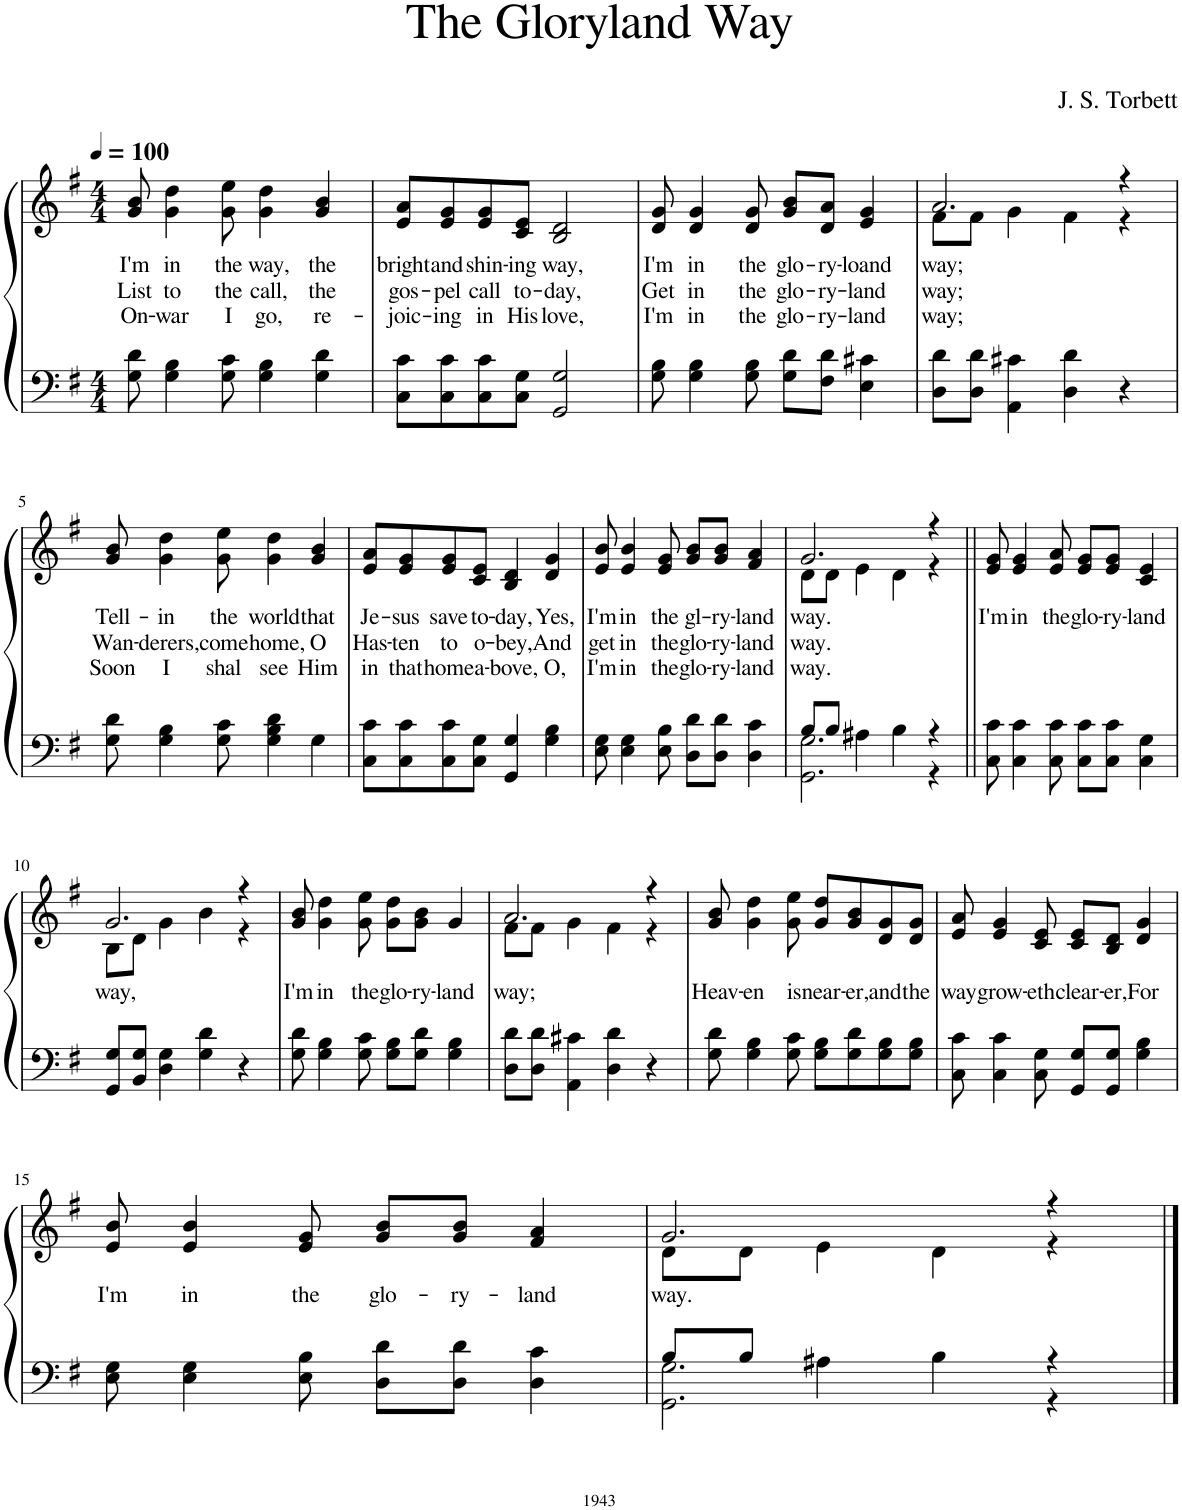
**kern	**kern	**text	**text	**text
*part1	*part1	*part1	*part1	*part1
*staff2	*staff1	*staff1	*staff1	*staff1
*I"Piano	*	*	*	*
*I'Pno.	*	*	*	*
*clefF4	*clefG2	*	*	*
*k[f#]	*k[f#]	*	*	*
*M4/4	*M4/4	*	*	*
*MM100	*MM100	*	*	*
=1	=1	=1	=1	=1
!	!	!LO:LY:b	!LO:LY:b	!LO:LY:b
8G\ 8d\	8g/ 8b/	I'm	List	On-
!	!	!LO:LY:b	!LO:LY:b	!LO:LY:b
4G\ 4B\	4g\ 4dd\	in	to	-war
!	!	!LO:LY:b	!LO:LY:b	!LO:LY:b
8G\ 8c\	8g\ 8ee\	the	the	I
!	!	!LO:LY:b	!LO:LY:b	!LO:LY:b
4G\ 4B\	4g\ 4dd\	way,	call,	go,
!	!	!LO:LY:b	!LO:LY:b	!LO:LY:b
4G\ 4d\	4g/ 4b/	the	the	re-
=2	=2	=2	=2	=2
!	!	!LO:LY:b	!LO:LY:b	!LO:LY:b
8C\ 8c\L	8e/ 8a/L	bright	gos-	-joic-
!	!	!LO:LY:b	!LO:LY:b	!LO:LY:b
8C\ 8c\	8e/ 8g/	and	-pel	-ing
!	!	!LO:LY:b	!LO:LY:b	!LO:LY:b
8C\ 8c\	8e/ 8g/	shin-	call	in
!	!	!LO:LY:b	!LO:LY:b	!LO:LY:b
8C\ 8G\J	8c/ 8e/J	-ing	to-	His
!	!	!LO:LY:b	!LO:LY:b	!LO:LY:b
2GG/ 2G/	2B/ 2d/	way,	-day,	love,
=3	=3	=3	=3	=3
!	!	!LO:LY:b	!LO:LY:b	!LO:LY:b
8G\ 8B\	8d/ 8g/	I'm	Get	I'm
!	!	!LO:LY:b	!LO:LY:b	!LO:LY:b
4G\ 4B\	4d/ 4g/	in	in	in
!	!	!LO:LY:b	!LO:LY:b	!LO:LY:b
8G\ 8B\	8d/ 8g/	the	the	the
!	!	!LO:LY:b	!LO:LY:b	!LO:LY:b
8G\ 8d\L	8g/ 8b/L	glo-	glo-	glo-
!	!	!LO:LY:b	!LO:LY:b	!LO:LY:b
8F#\ 8d\J	8d/ 8a/J	-ry-	-ry-	-ry-
!	!	!LO:LY:b	!LO:LY:b	!LO:LY:b
4E\ 4c#X\	4e/ 4g/	-loand	-land	-land
=4	=4	=4	=4	=4
!	!	!LO:LY:b	!LO:LY:b	!LO:LY:b
*	*^	*	*	*
8D\ 8d\L	2.a/	8f#\L	way;	way;	way;
8D\ 8d\J	.	8f#\J	.	.	.
4AA\ 4c#X\	.	4g\	.	.	.
4D\ 4d\	.	4f#\	.	.	.
4r	4r	4r	.	.	.
!!LO:LB:g=z
=5	=5	=5	=5	=5	=5
!	!	!	!LO:LY:b	!LO:LY:b	!LO:LY:b
*	*v	*v	*	*	*
8G\ 8d\	8g/ 8b/	Tell-	Wan-	Soon
!	!	!LO:LY:b	!LO:LY:b	!LO:LY:b
4G\ 4B\	4g\ 4dd\	-in	-derers,	I
!	!	!LO:LY:b	!LO:LY:b	!LO:LY:b
8G\ 8c\	8g\ 8ee\	the	come	shal
!	!	!LO:LY:b	!LO:LY:b	!LO:LY:b
4G\ 4B\ 4d\	4g\ 4dd\	world	home,	see
!	!	!LO:LY:b	!LO:LY:b	!LO:LY:b
4G\	4g/ 4b/	that	O	Him
=6	=6	=6	=6	=6
!	!	!LO:LY:b	!LO:LY:b	!LO:LY:b
8C\ 8c\L	8e/ 8a/L	Je-	Has-	in
!	!	!LO:LY:b	!LO:LY:b	!LO:LY:b
8C\ 8c\	8e/ 8g/	-sus	-ten	that
!	!	!LO:LY:b	!LO:LY:b	!LO:LY:b
8C\ 8c\	8e/ 8g/	save	to	home
!	!	!LO:LY:b	!LO:LY:b	!LO:LY:b
8C\ 8G\J	8c/ 8e/J	to-	o-	a-
!	!	!LO:LY:b	!LO:LY:b	!LO:LY:b
4GG/ 4G/	4B/ 4d/	-day,	-bey,	-bove,
!	!	!LO:LY:b	!LO:LY:b	!LO:LY:b
4G\ 4B\	4d/ 4g/	Yes,	And	O,
=7	=7	=7	=7	=7
!	!	!LO:LY:b	!LO:LY:b	!LO:LY:b
8E\ 8G\	8e/ 8b/	I'm	get	I'm
!	!	!LO:LY:b	!LO:LY:b	!LO:LY:b
4E\ 4G\	4e/ 4b/	in	in	in
!	!	!LO:LY:b	!LO:LY:b	!LO:LY:b
8E\ 8B\	8e/ 8g/	the	the	the
!	!	!LO:LY:b	!LO:LY:b	!LO:LY:b
8D\ 8d\L	8g/ 8b/L	gl-	glo-	glo-
!	!	!LO:LY:b	!LO:LY:b	!LO:LY:b
8D\ 8d\J	8g/ 8b/J	-ry-	-ry-	-ry-
!	!	!LO:LY:b	!LO:LY:b	!LO:LY:b
4D\ 4c\	4f#/ 4a/	-land	-land	-land
=8	=8	=8	=8	=8
*^	*	*	*	*
!	!	!	!LO:LY:b	!LO:LY:b	!LO:LY:b
*	*	*^	*	*	*
2.GG\ 2.G\	8B/L	2.g/	8d\L	way.	way.	way.
.	8B/J	.	8d\J	.	.	.
.	4A#X\	.	4e\	.	.	.
.	4B\	.	4d\	.	.	.
4r	4r	4r	4r	.	.	.
=9||	=9||	=9||	=9||	=9||	=9||	=9||
!	!	!	!	!LO:LY:b	!	!
*v	*v	*	*	*	*	*
*	*v	*v	*	*	*
8C\ 8c\	8e/ 8g/	I'm	.	.
!	!	!LO:LY:b	!	!
4C\ 4c\	4e/ 4g/	in	.	.
!	!	!LO:LY:b	!	!
8C\ 8c\	8e/ 8a/	the	.	.
!	!	!LO:LY:b	!	!
8C\ 8c\L	8e/ 8g/L	glo-	.	.
!	!	!LO:LY:b	!	!
8C\ 8c\J	8e/ 8g/J	-ry-	.	.
!	!	!LO:LY:b	!	!
4C\ 4G\	4c/ 4e/	-land	.	.
!!LO:LB:g=z
=10	=10	=10	=10	=10
!	!	!LO:LY:b	!	!
*	*^	*	*	*
8GG/ 8G/L	2.g/	8B\L	way,	.	.
8BB/ 8G/J	.	8d\J	.	.	.
4D\ 4G\	.	4g\	.	.	.
4G\ 4d\	.	4b\	.	.	.
4r	4r	4r	.	.	.
=11	=11	=11	=11	=11	=11
!	!	!	!LO:LY:b	!	!
*	*v	*v	*	*	*
8G\ 8d\	8g/ 8b/	I'm	.	.
!	!	!LO:LY:b	!	!
4G\ 4B\	4g\ 4dd\	in	.	.
!	!	!LO:LY:b	!	!
8G\ 8c\	8g\ 8ee\	the	.	.
!	!	!LO:LY:b	!	!
8G\ 8B\L	8g\ 8dd\L	glo-	.	.
!	!	!LO:LY:b	!	!
8G\ 8d\J	8g\ 8b\J	-ry-	.	.
!	!	!LO:LY:b	!	!
4G\ 4B\	4g/	-land	.	.
=12	=12	=12	=12	=12
!	!	!LO:LY:b	!	!
*	*^	*	*	*
8D\ 8d\L	2.a/	8f#\L	way;	.	.
8D\ 8d\J	.	8f#\J	.	.	.
4AA\ 4c#X\	.	4g\	.	.	.
4D\ 4d\	.	4f#\	.	.	.
4r	4r	4r	.	.	.
=13	=13	=13	=13	=13	=13
!	!	!	!LO:LY:b	!	!
*	*v	*v	*	*	*
8G\ 8d\	8g/ 8b/	Heav-	.	.
!	!	!LO:LY:b	!	!
4G\ 4B\	4g\ 4dd\	-en	.	.
!	!	!LO:LY:b	!	!
8G\ 8c\	8g\ 8ee\	is	.	.
!	!	!LO:LY:b	!	!
8G\ 8B\L	8g/ 8dd/L	near-	.	.
!	!	!LO:LY:b	!	!
8G\ 8d\	8g/ 8b/	-er,	.	.
!	!	!LO:LY:b	!	!
8G\ 8B\	8d/ 8g/	and	.	.
!	!	!LO:LY:b	!	!
8G\ 8B\J	8d/ 8g/J	the	.	.
=14	=14	=14	=14	=14
!	!	!LO:LY:b	!	!
8C\ 8c\	8e/ 8a/	way	.	.
!	!	!LO:LY:b	!	!
4C\ 4c\	4e/ 4g/	grow-	.	.
!	!	!LO:LY:b	!	!
8C\ 8G\	8c/ 8e/	-eth	.	.
!	!	!LO:LY:b	!	!
8GG/ 8G/L	8c/ 8e/L	clear-	.	.
!	!	!LO:LY:b	!	!
8GG/ 8G/J	8B/ 8d/J	-er,	.	.
!	!	!LO:LY:b	!	!
4G\ 4B\	4d/ 4g/	For	.	.
!!LO:LB:g=z
=15	=15	=15	=15	=15
!	!	!LO:LY:b	!	!
8E\ 8G\	8e/ 8b/	I'm	.	.
!	!	!LO:LY:b	!	!
4E\ 4G\	4e/ 4b/	in	.	.
!	!	!LO:LY:b	!	!
8E\ 8B\	8e/ 8g/	the	.	.
!	!	!LO:LY:b	!	!
8D\ 8d\L	8g/ 8b/L	glo-	.	.
!	!	!LO:LY:b	!	!
8D\ 8d\J	8g/ 8b/J	-ry-	.	.
!	!	!LO:LY:b	!	!
4D\ 4c\	4f#/ 4a/	-land	.	.
=16	=16	=16	=16	=16
*^	*	*	*	*
!	!	!	!LO:LY:b	!	!
*	*	*^	*	*	*
2.GG\ 2.G\	8B/L	2.g/	8d\L	way.	.	.
.	8B/J	.	8d\J	.	.	.
.	4A#X\	.	4e\	.	.	.
.	4B\	.	4d\	.	.	.
4r	4r	4r	4r	.	.	.
*v	*v	*	*	*	*	*
*	*v	*v	*	*	*
==	==	==	==	==
*-	*-	*-	*-	*-
